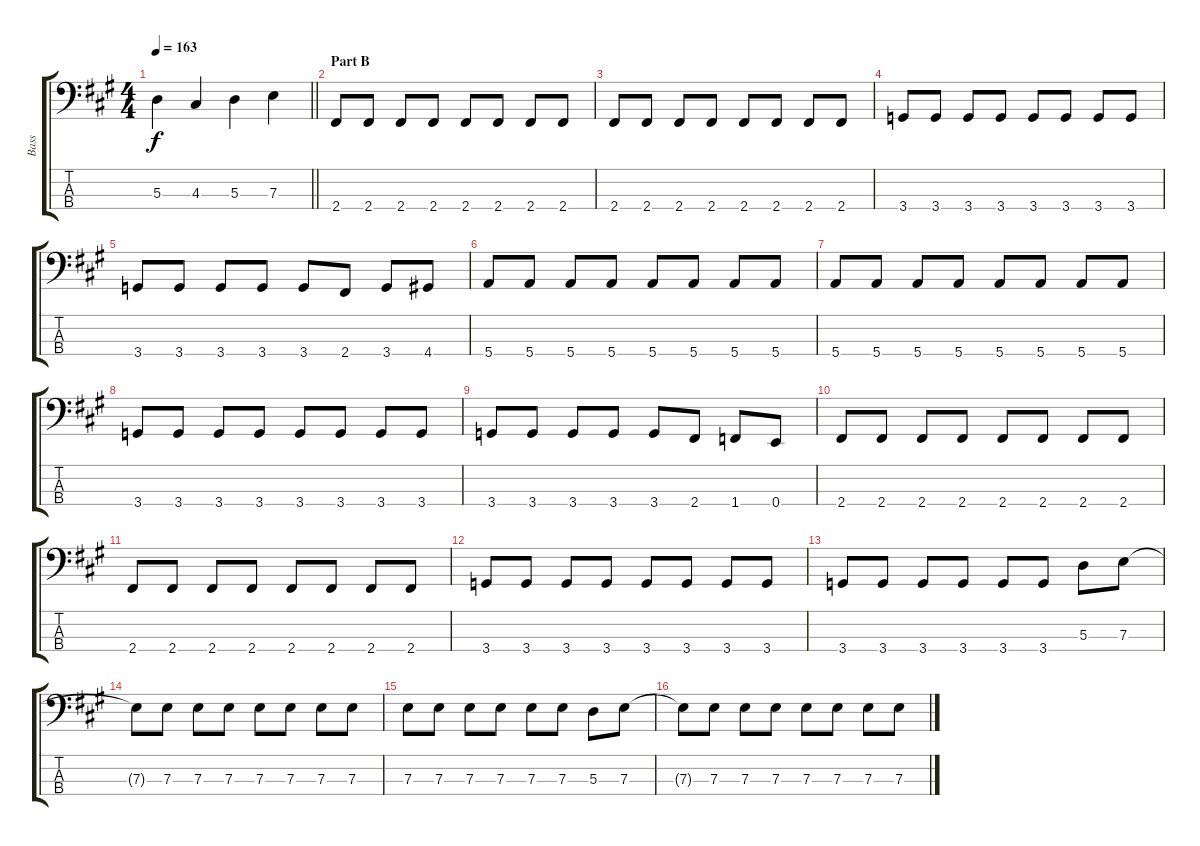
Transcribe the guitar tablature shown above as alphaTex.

\track ("Bass" "Bass") {instrument synthbass2}
\staff {score tabs}
\tuning (G2 D2 A1 E1) {hide}
\ts (4 4)
\tempo 163
\clef f4
\barLineRight lightlight
\ks a
5.3.4{dy f} 4.3.4 5.3.4 7.3.4 |
\section ("" "Part B")
2.4.8 2.4.8 2.4.8 2.4.8 2.4.8 2.4.8 2.4.8 2.4.8 |
2.4.8 2.4.8 2.4.8 2.4.8 2.4.8 2.4.8 2.4.8 2.4.8 |
3.4.8 3.4.8 3.4.8 3.4.8 3.4.8 3.4.8 3.4.8 3.4.8 |
3.4.8 3.4.8 3.4.8 3.4.8 3.4.8 2.4.8 3.4.8 4.4.8 |
5.4.8 5.4.8 5.4.8 5.4.8 5.4.8 5.4.8 5.4.8 5.4.8 |
5.4.8 5.4.8 5.4.8 5.4.8 5.4.8 5.4.8 5.4.8 5.4.8 |
3.4.8 3.4.8 3.4.8 3.4.8 3.4.8 3.4.8 3.4.8 3.4.8 |
3.4.8 3.4.8 3.4.8 3.4.8 3.4.8 2.4.8 1.4.8 0.4.8 |
2.4.8 2.4.8 2.4.8 2.4.8 2.4.8 2.4.8 2.4.8 2.4.8 |
2.4.8 2.4.8 2.4.8 2.4.8 2.4.8 2.4.8 2.4.8 2.4.8 |
3.4.8 3.4.8 3.4.8 3.4.8 3.4.8 3.4.8 3.4.8 3.4.8 |
3.4.8 3.4.8 3.4.8 3.4.8 3.4.8 3.4.8 5.3.8 7.3.8 |
7.3{t}.8 7.3.8 7.3.8 7.3.8 7.3.8 7.3.8 7.3.8 7.3.8 |
7.3.8 7.3.8 7.3.8 7.3.8 7.3.8 7.3.8 5.3.8 7.3.8 |
7.3{t}.8 7.3.8 7.3.8 7.3.8 7.3.8 7.3.8 7.3.8 7.3.8
